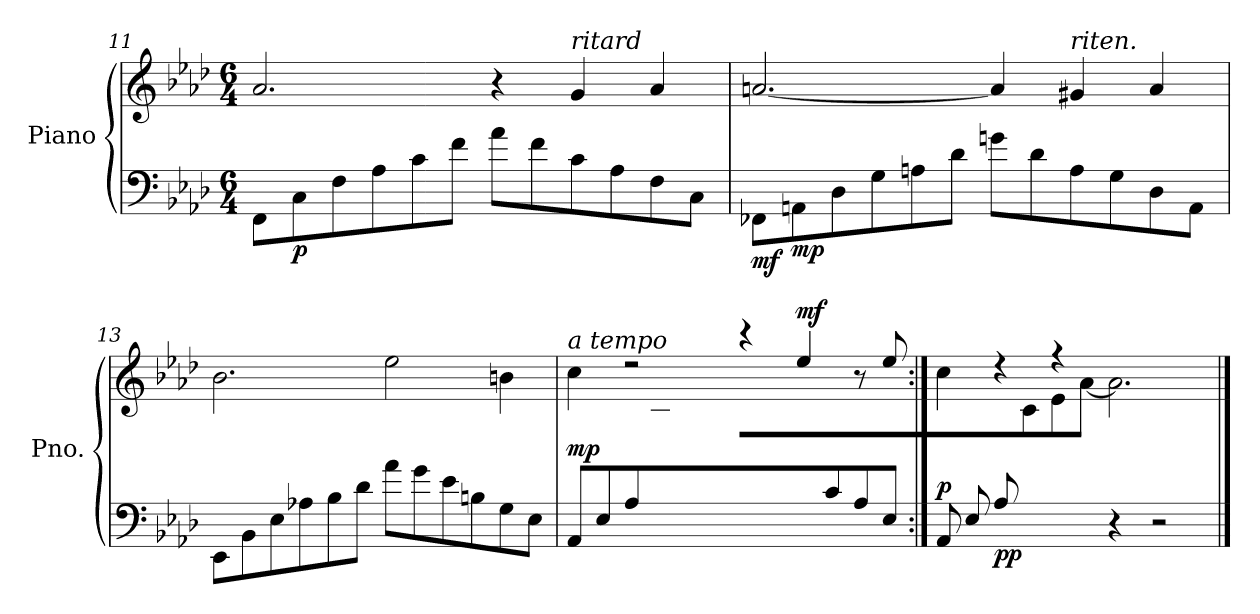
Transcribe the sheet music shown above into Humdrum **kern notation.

**kern	**kern	**dynam
*part1	*part1	*part1
*staff2	*staff1	*staff1/2
*I"Piano	*	*
*I'Pno.	*	*
*clefF4	*clefG2	*
*k[b-e-a-d-]	*k[b-e-a-d-]	*
*M6/4	*M6/4	*
*MM152	*MM152	*
=11	=11	=11
!	!	!LO:DY:b=2
!	!	!LO:DY:n=1:a
8FF\L	2.a-/	mp mp
!	!	!LO:DY:n=2:b=2
8C\	.	p
8F\	.	.
8A-\	.	.
8c\	.	.
8f\J	.	.
8a-\L	4r	.
8f\	.	.
!	!LO:TX:a:i:t=ritard	!
!	!	!LO:DY:n=3:b=2
!	!	!LO:DY:n=4:b
8c\	4g/	mp mf
8A-\	.	.
8F\	4a-/	.
8C\J	.	.
=12	=12	=12
!	!	!LO:DY:b=2
8FF-X\L	[2.an/	mf
!	!	!LO:DY:b=2
8AAn\	.	mp
8D-\	.	.
8G\	.	.
8An\	.	.
8d-\J	.	.
8gn\L	4a/]	.
8d-\	.	.
!	!LO:TX:a:i:t=riten.	!
8A\	4g#X/	.
8G\	.	.
8D-\	4a/	.
8AA\J	.	.
!!LO:LB:g=z
=13	=13	=13
8EE-\L	2.b-\	.
8BB-\	.	.
8E-\	.	.
8A-X\	.	.
8B-\	.	.
8d-\J	.	.
8a-\L	2ee-\	.
8g\	.	.
8e-\	.	.
8Bn\	.	.
8G\	4bn\	.
8E-\J	.	.
=14	=14	=14
*	*^	*
!	!LO:TX:a:i:t=a tempo	!	!
!	!	!	!LO:DY:a=2
8AA-/L	4cc\	4.ryy	mp
8E-/	.	.	.
8A-/	2r	.	.
2.ryy	.	8c\	.
.	.	8e-\	.
.	.	8a-\J	.
.	4rccc	8cc\L	.
.	.	8a-\	.
!	!	!	!LO:DY:a
.	4ee-/	8e-\	mf
8c/	.	4.ryy	.
8A-/	8r	.	.
8E-/J	8ee-/	.	.
=15:|!	=15:|!	=15:|!	=15:|!
*	*MM104	*	*
!	!	!	!LO:DY:a=2
8AA-/L	4cc\	4.ryy	p
8E-/	.	.	.
!	!	!	!LO:DY:b=2
8A-/	4r	.	pp
4.ryy	.	8c\	.
.	4r	8e-\	.
.	.	[8a-\J	.
4r	2.a-\]	2.ryy	.
2r	.	.	.
*	*v	*v	*
==	==	==
*-	*-	*-
